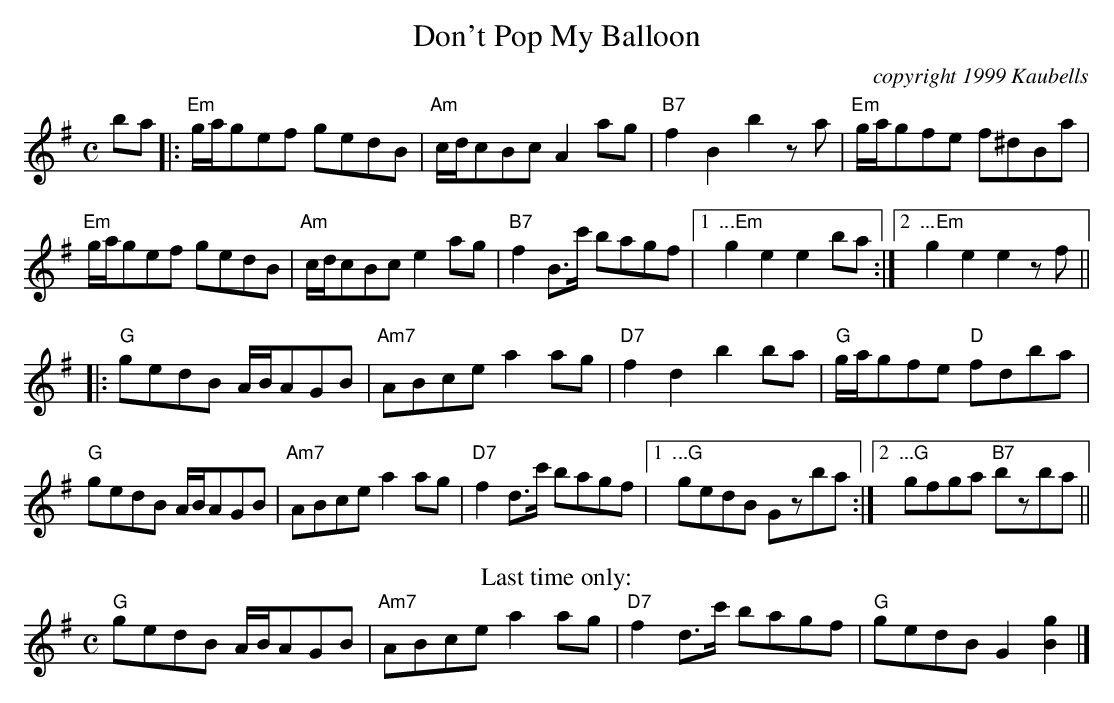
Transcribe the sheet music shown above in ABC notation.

X:1
T:Don't Pop My Balloon
C:copyright 1999 Kaubells
E:12                   % note spacing
M:C
K:Em
ba|:"Em"g/a/gef gedB|"Am"c/d/cBc A2ag|"B7"f2B2 b2za|"Em"g/a/gfe f^dBa|
"Em"g/a/gef gedB|"Am"c/d/cBc e2ag|"B7"f2B3/2c'/ bagf|1"...Em"g2e2e2ba:|2"...Em"g2e2e2zf||
|:"G"gedB A/B/AGB|"Am7"ABce a2ag|"D7"f2d2b2 ba|"G"g/a/gfe "D"fdba|
E:10                   % note spacing
"G"gedB A/B/AGB|"Am7"ABce a2ag|"D7"f2d3/2c'/ bagf|1"...G"gedB Gzba:|2"...G"gfga "B7"bzba||
T:Last time only:
E:12                   % note spacing
"G"gedB A/B/AGB|"Am7"ABce a2ag|"D7"f2d3/2c'/ bagf|"G"gedB G2[.B2.g2]|]
